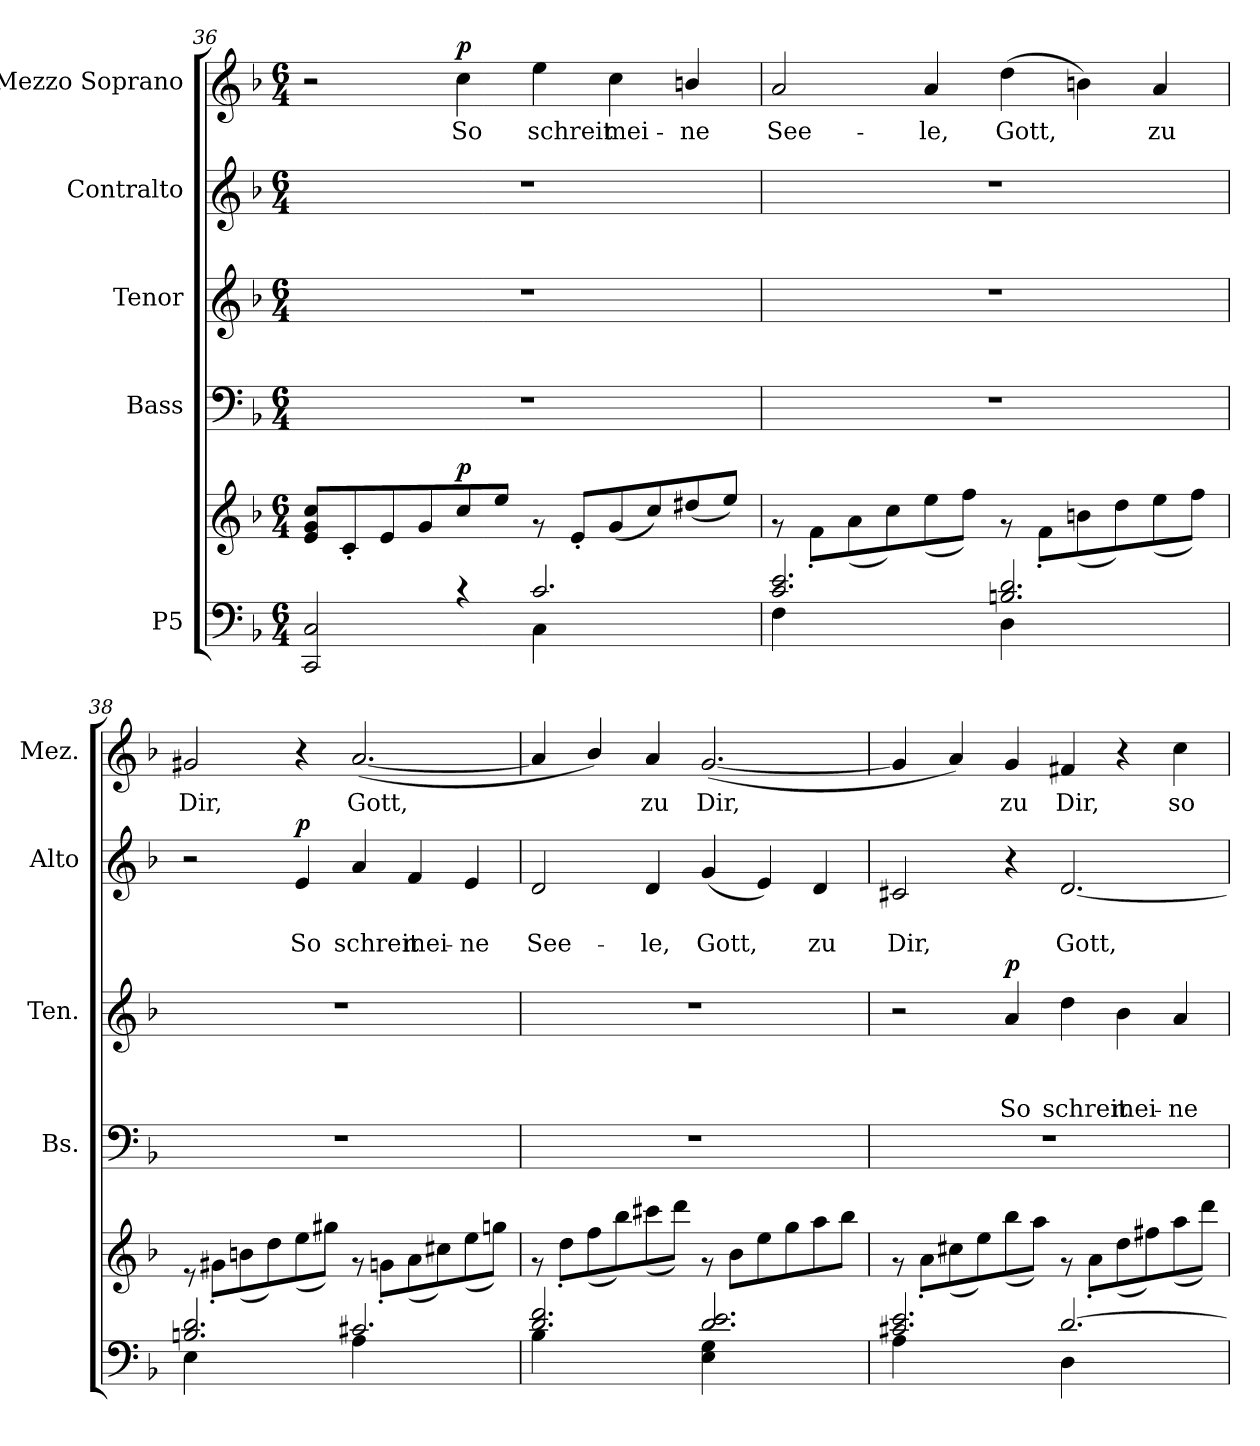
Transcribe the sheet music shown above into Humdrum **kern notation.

**kern	**kern	**dynam	**kern	**kern	**text	**text	**text	**dynam	**kern	**text	**text	**dynam	**kern	**text	**dynam
*part5	*part5	*part5	*part4	*part3	*part3	*part3	*part3	*part3	*part2	*part2	*part2	*part2	*part1	*part1	*part1
*staff6	*staff5	*staff5/6	*staff4	*staff3	*staff3	*staff3	*staff3	*staff3	*staff2	*staff2	*staff2	*staff2	*staff1	*staff1	*staff1
*I"P5	*	*	*I"Bass	*I"Tenor	*	*	*	*	*I"Contralto	*	*	*	*I"Mezzo Soprano	*	*
*	*	*	*I'Bs.	*I'Ten.	*	*	*	*	*I'Alto	*	*	*	*I'Mez.	*	*
!!LO:LB:g=z
*clefF4	*clefG2	*	*clefF4	*clefG2	*	*	*	*	*clefG2	*	*	*	*clefG2	*	*
*	*	*	*	*ITrd7c12	*	*	*	*	*	*	*	*	*	*	*
*k[b-]	*k[b-]	*	*k[b-]	*k[b-]	*	*	*	*	*k[b-]	*	*	*	*k[b-]	*	*
*F:	*F:	*	*F:	*F:	*	*	*	*	*F:	*	*	*	*F:	*	*
*M6/4	*M6/4	*	*M6/4	*M6/4	*	*	*	*	*M6/4	*	*	*	*M6/4	*	*
=36	=36	=36	=36	=36	=36	=36	=36	=36	=36	=36	=36	=36	=36	=36	=36
*^	*^	*	*	*	*	*	*	*	*	*	*	*	*	*	*
!	!	!	!	!	!LO:N:vis=1	!LO:N:vis=1	!	!	!	!	!LO:N:vis=1	!	!	!	!	!	!
2CC/ 2C/	2.ryy	1.ryy	8e/ 8g/ 8cc/L	.	1.r	1.r	.	.	.	.	1.r	.	.	.	2r	.	.
.	.	.	8c'>/	.	.	.	.	.	.	.	.	.	.	.	.	.	.
.	.	.	8e/	.	.	.	.	.	.	.	.	.	.	.	.	.	.
.	.	.	8g/	.	.	.	.	.	.	.	.	.	.	.	.	.	.
!	!	!	!	!LO:DY:a	!	!	!	!	!	!	!	!	!	!	!	!LO:LY:b	!LO:DY:a
4rc	.	.	8cc/	p	.	.	.	.	.	.	.	.	.	.	4cc\	So	p
.	.	.	8ee/J	.	.	.	.	.	.	.	.	.	.	.	.	.	.
!	!	!	!	!	!	!	!	!	!	!	!	!	!	!	!	!LO:LY:b	!
2.c/	4C\	.	8r	.	.	.	.	.	.	.	.	.	.	.	4ee\	schreit	.
.	.	.	8e'>/L	.	.	.	.	.	.	.	.	.	.	.	.	.	.
!	!	!	!	!	!	!	!	!	!	!	!	!	!	!	!	!LO:LY:b	!
.	2ryy	.	(<8g/	.	.	.	.	.	.	.	.	.	.	.	4cc\	mei-	.
.	.	.	8cc/)	.	.	.	.	.	.	.	.	.	.	.	.	.	.
!	!	!	!	!	!	!	!	!	!	!	!	!	!	!	!	!LO:LY:b	!
.	.	.	(<8dd#X/	.	.	.	.	.	.	.	.	.	.	.	4bn/	-ne	.
.	.	.	8ee/J)	.	.	.	.	.	.	.	.	.	.	.	.	.	.
=37	=37	=37	=37	=37	=37	=37	=37	=37	=37	=37	=37	=37	=37	=37	=37	=37	=37
!	!	!	!	!	!LO:N:vis=1	!LO:N:vis=1	!	!	!	!	!LO:N:vis=1	!	!	!	!	!LO:LY:b	!
4F\	2.c/ 2.e/	1.ryy	8r	.	1.r	1.r	.	.	.	.	1.r	.	.	.	2a/	See-	.
.	.	.	8f'>\L	.	.	.	.	.	.	.	.	.	.	.	.	.	.
2ryy	.	.	(>8a\	.	.	.	.	.	.	.	.	.	.	.	.	.	.
.	.	.	8cc\)	.	.	.	.	.	.	.	.	.	.	.	.	.	.
!	!	!	!	!	!	!	!	!	!	!	!	!	!	!	!	!LO:LY:b	!
.	.	.	(>8ee\	.	.	.	.	.	.	.	.	.	.	.	4a/	-le,	.
.	.	.	8ff\J)	.	.	.	.	.	.	.	.	.	.	.	.	.	.
!	!	!	!	!	!	!	!	!	!	!	!	!	!	!	!	!LO:LY:b	!
4D\	2.Bn/ 2.d/	.	8r	.	.	.	.	.	.	.	.	.	.	.	(>4dd\	Gott,	.
.	.	.	8f'>\L	.	.	.	.	.	.	.	.	.	.	.	.	.	.
2ryy	.	.	(>8bn\	.	.	.	.	.	.	.	.	.	.	.	4bn\)	.	.
.	.	.	8dd\)	.	.	.	.	.	.	.	.	.	.	.	.	.	.
!	!	!	!	!	!	!	!	!	!	!	!	!	!	!	!	!LO:LY:b	!
.	.	.	(>8ee\	.	.	.	.	.	.	.	.	.	.	.	4a/	zu	.
.	.	.	8ff\J)	.	.	.	.	.	.	.	.	.	.	.	.	.	.
=38	=38	=38	=38	=38	=38	=38	=38	=38	=38	=38	=38	=38	=38	=38	=38	=38	=38
!	!	!	!	!	!LO:N:vis=1	!LO:N:vis=1	!	!	!	!	!	!	!	!	!	!LO:LY:b	!
2.Bn/ 2.d/	4E\	1.ryy	8r	.	1.r	1.r	.	.	.	.	2r	.	.	.	2g#X/	Dir,	.
.	.	.	8g#X'>\L	.	.	.	.	.	.	.	.	.	.	.	.	.	.
.	2ryy	.	(>8bn\	.	.	.	.	.	.	.	.	.	.	.	.	.	.
.	.	.	8dd\)	.	.	.	.	.	.	.	.	.	.	.	.	.	.
!	!	!	!	!	!	!	!	!	!	!	!	!	!LO:LY:b	!LO:DY:a	!	!	!
.	.	.	(>8ee\	.	.	.	.	.	.	.	4e/	.	So	p	4r	.	.
.	.	.	8gg#X\J)	.	.	.	.	.	.	.	.	.	.	.	.	.	.
!	!	!	!	!	!	!	!	!	!	!	!	!	!LO:LY:b	!	!	!LO:LY:b	!
2.c#X/	4A\	.	8r	.	.	.	.	.	.	.	4a/	.	schreit	.	(>[<2.a/	Gott,	.
.	.	.	8gn'>\L	.	.	.	.	.	.	.	.	.	.	.	.	.	.
!	!	!	!	!	!	!	!	!	!	!	!	!	!LO:LY:b	!	!	!	!
.	2ryy	.	(>8a\	.	.	.	.	.	.	.	4f/	.	mei-	.	.	.	.
.	.	.	8cc#X\)	.	.	.	.	.	.	.	.	.	.	.	.	.	.
!	!	!	!	!	!	!	!	!	!	!	!	!	!LO:LY:b	!	!	!	!
.	.	.	(>8ee\	.	.	.	.	.	.	.	4e/	.	-ne	.	.	.	.
.	.	.	8ggn\J)	.	.	.	.	.	.	.	.	.	.	.	.	.	.
!!LO:PB:g=z
=39	=39	=39	=39	=39	=39	=39	=39	=39	=39	=39	=39	=39	=39	=39	=39	=39	=39
!	!	!	!	!	!LO:N:vis=1	!LO:N:vis=1	!	!	!	!	!	!	!LO:LY:b	!	!	!	!
2.d/ 2.f/	4B-\	1.ryy	8r	.	1.r	1.r	.	.	.	.	2d/	.	See-	.	4a/]	.	.
.	.	.	8dd'>\L	.	.	.	.	.	.	.	.	.	.	.	.	.	.
.	2ryy	.	(>8ff\	.	.	.	.	.	.	.	.	.	.	.	4b-/)	.	.
.	.	.	8bb-\)	.	.	.	.	.	.	.	.	.	.	.	.	.	.
!	!	!	!	!	!	!	!	!	!	!	!	!	!LO:LY:b	!	!	!LO:LY:b	!
.	.	.	(>8ccc#X\	.	.	.	.	.	.	.	4d/	.	-le,	.	4a/	zu	.
.	.	.	8ddd\J)	.	.	.	.	.	.	.	.	.	.	.	.	.	.
!	!	!	!	!	!	!	!	!	!	!	!	!	!LO:LY:b	!	!	!LO:LY:b	!
2.d/ 2.e/	4E\ 4G\	.	8r	.	.	.	.	.	.	.	(<4g/	.	Gott,	.	(>[<2.g/	Dir,	.
.	.	.	8b-\L	.	.	.	.	.	.	.	.	.	.	.	.	.	.
.	2ryy	.	8ee\	.	.	.	.	.	.	.	4e/)	.	.	.	.	.	.
.	.	.	8gg\	.	.	.	.	.	.	.	.	.	.	.	.	.	.
!	!	!	!	!	!	!	!	!	!	!	!	!	!LO:LY:b	!	!	!	!
.	.	.	8aa\	.	.	.	.	.	.	.	4d/	.	zu	.	.	.	.
.	.	.	8bb-\J	.	.	.	.	.	.	.	.	.	.	.	.	.	.
=40	=40	=40	=40	=40	=40	=40	=40	=40	=40	=40	=40	=40	=40	=40	=40	=40	=40
!	!	!	!	!	!LO:N:vis=1	!	!	!	!	!	!	!	!LO:LY:b	!	!	!	!
2.c#X/ 2.e/	4A\	1.ryy	8r	.	1.r	2r	.	.	.	.	2c#X/	.	Dir,	.	4g/]	.	.
.	.	.	8a'>\L	.	.	.	.	.	.	.	.	.	.	.	.	.	.
.	2ryy	.	(>8cc#X\	.	.	.	.	.	.	.	.	.	.	.	4a/)	.	.
.	.	.	8ee\)	.	.	.	.	.	.	.	.	.	.	.	.	.	.
!	!	!	!	!	!	!	!	!	!LO:LY:b	!LO:DY:a	!	!	!	!	!	!LO:LY:b	!
.	.	.	(>8bb-\	.	.	4A/	.	.	So	p	4r	.	.	.	4g/	zu	.
.	.	.	8aa\J)	.	.	.	.	.	.	.	.	.	.	.	.	.	.
!	!	!	!	!	!	!	!	!	!LO:LY:b	!	!	!	!LO:LY:b	!	!	!LO:LY:b	!
[>2.d/	4D\	.	8r	.	.	4d\	.	.	schreit	.	[>2.d/	.	Gott,	.	4f#X/	Dir,	.
.	.	.	8a'>\L	.	.	.	.	.	.	.	.	.	.	.	.	.	.
!	!	!	!	!	!	!	!	!	!LO:LY:b	!	!	!	!	!	!	!	!
.	2ryy	.	(>8dd\	.	.	4B-\	.	.	mei-	.	.	.	.	.	4r	.	.
.	.	.	8ff#X\)	.	.	.	.	.	.	.	.	.	.	.	.	.	.
!	!	!	!	!	!	!	!	!	!LO:LY:b	!	!	!	!	!	!	!LO:LY:b	!
.	.	.	(>8aa\	.	.	4A/	.	.	-ne	.	.	.	.	.	4cc\	so	.
.	.	.	8ddd\J)	.	.	.	.	.	.	.	.	.	.	.	.	.	.
*v	*v	*	*	*	*	*	*	*	*	*	*	*	*	*	*	*	*
*	*v	*v	*	*	*	*	*	*	*	*	*	*	*	*	*	*
=	=	=	=	=	=	=	=	=	=	=	=	=	=	=	=
*-	*-	*-	*-	*-	*-	*-	*-	*-	*-	*-	*-	*-	*-	*-	*-
